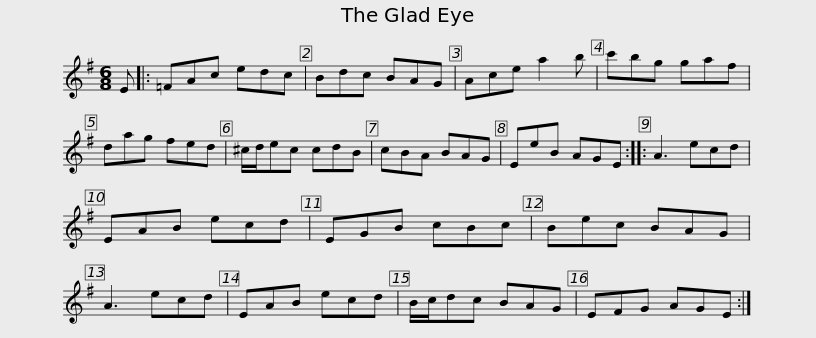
X:1
L:1/8
M:6/8
I:linebreak $
K:G
V:1 treble
V:1
 E |: =FAc edc | Bdc BAG | Ace a2 b | c'bg gaf | %5
 dag fed | ^c/d/ec cdB |$ cBA BAG | EeB AGE :: A3 ecd | %10
 EAB ecd | EGB cBc | Bec BAG | A3 ecd | EAB ecd |$ %15
 B/c/dc BAG | EFG AGE :| %17
